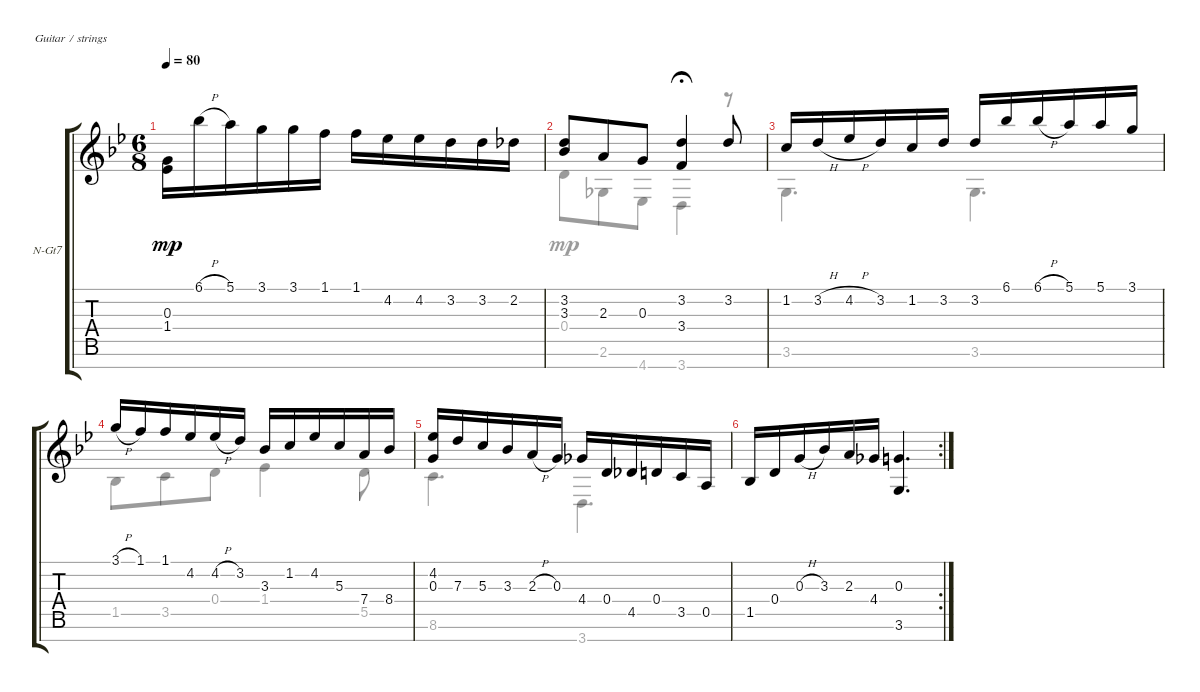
\defaultSystemsLayout 4
\bracketExtendMode groupsimilarinstruments
\firstSystemTrackNameOrientation horizontal
\otherSystemsTrackNameOrientation horizontal
\track ("Nylon Guitar" "N-Gt7") {instrument acousticguitarnylon}
\staff {score tabs}
\tuning (E4 B3 G3 D3 A2 E2 B1)
\voice
\ts (6 8)
\tempo 80
\clef g2
\ks bb
(1.4 0.3).16{dy mp} 6.1{h}.16 5.1.16 3.1.16 3.1.16 1.1.16 1.1.16 4.2.16 4.2.16 3.2.16 3.2.16 2.2.16 |
(3.3 3.2).8 2.3.8 0.3.8 (3.4 3.2).4{fermata (medium 0.2)} 3.2.8 |
1.2.16 3.2{h}.16 4.2{h}.16 3.2.16 1.2.16 3.2.16 3.2.16 6.1.16 6.1{h}.16 5.1.16 5.1.16 3.1.16 |
3.1{h}.16 1.1.16 1.1.16 4.2.16 4.2{h}.16 3.2.16 3.3.16 1.2.16 4.2.16 5.3.16 7.4.16 8.4.16 |
(0.3 4.2).16 7.3.16 5.3.16 3.3.16 2.3{h}.16 0.3.16 4.4.16 0.4.16 4.5.16 0.4.16 3.5.16 0.5.16 |
\rc 2
1.5.16 0.4.16 0.3{h}.16 3.3.16 2.3.16 4.4.16 (0.3 3.6).4{d}
\voice
\clef g2
\ottava regular
\simile none
\ks bb
|
0.4.8 2.6.8 4.7.8 3.7.4{fermata (medium 0.2)} r.8 |
3.6.4{d} 3.6.4{d} |
1.5.8 3.5.8 0.4.8 1.4.4 5.5.8 |
8.6.4{d} 3.7.4{d} |
